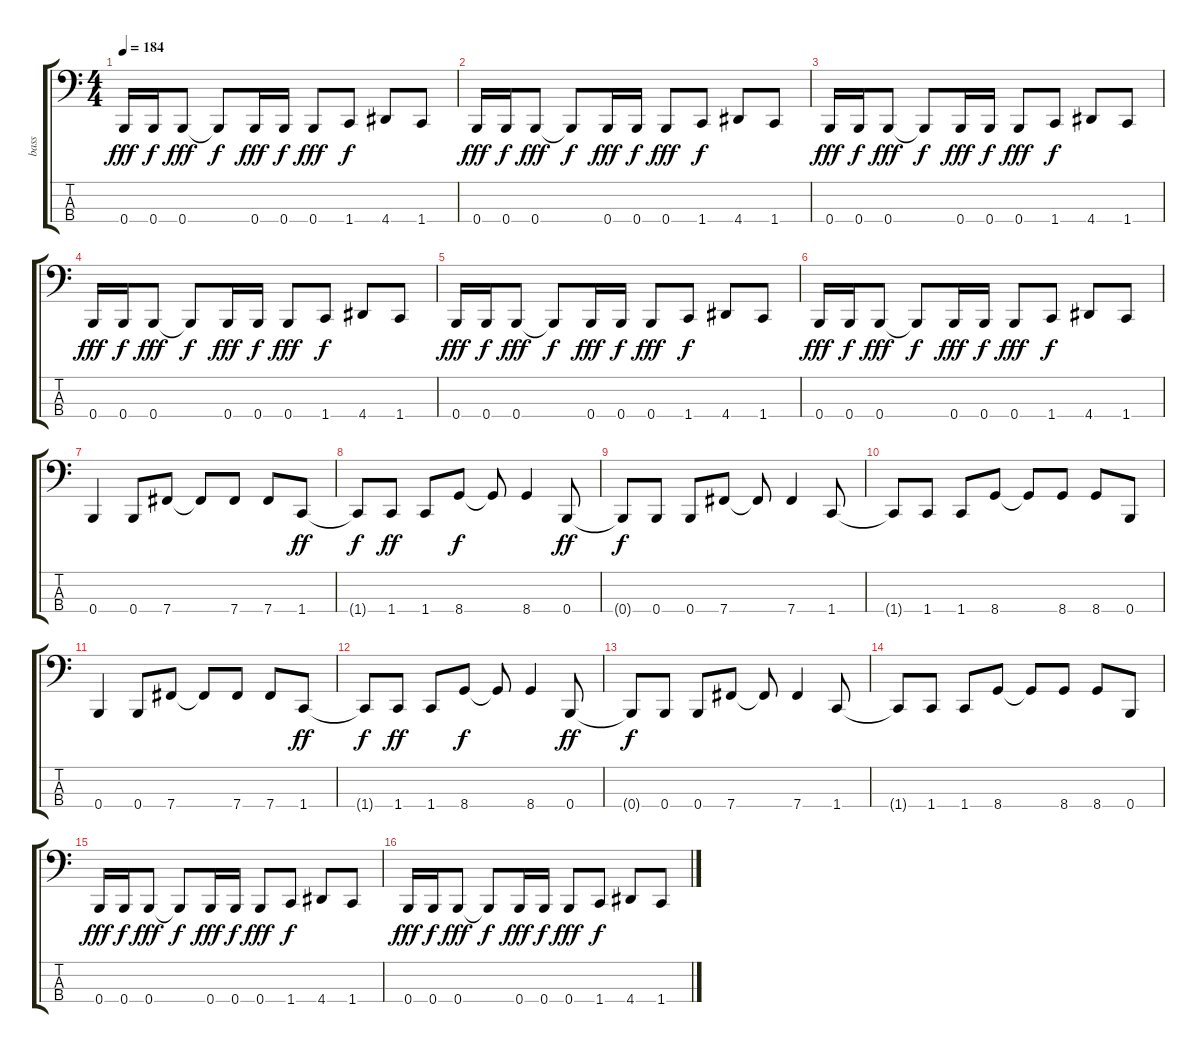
\track ("bass" "bass") {instrument electricbassfinger}
\staff {score tabs}
\tuning (E2 B1 Gb1 B0) {hide}
\ts (4 4)
\tempo 184
\clef f4
\ks c
0.4.16{dy fff} 0.4.16{dy f} 0.4.8{dy fff} 0.4{t}.8{dy f} 0.4.16{dy fff} 0.4.16{dy f} 0.4.8{dy fff} 1.4.8{dy f} 4.4.8 1.4.8 |
0.4.16{dy fff} 0.4.16{dy f} 0.4.8{dy fff} 0.4{t}.8{dy f} 0.4.16{dy fff} 0.4.16{dy f} 0.4.8{dy fff} 1.4.8{dy f} 4.4.8 1.4.8 |
0.4.16{dy fff} 0.4.16{dy f} 0.4.8{dy fff} 0.4{t}.8{dy f} 0.4.16{dy fff} 0.4.16{dy f} 0.4.8{dy fff} 1.4.8{dy f} 4.4.8 1.4.8 |
0.4.16{dy fff} 0.4.16{dy f} 0.4.8{dy fff} 0.4{t}.8{dy f} 0.4.16{dy fff} 0.4.16{dy f} 0.4.8{dy fff} 1.4.8{dy f} 4.4.8 1.4.8 |
0.4.16{dy fff} 0.4.16{dy f} 0.4.8{dy fff} 0.4{t}.8{dy f} 0.4.16{dy fff} 0.4.16{dy f} 0.4.8{dy fff} 1.4.8{dy f} 4.4.8 1.4.8 |
0.4.16{dy fff} 0.4.16{dy f} 0.4.8{dy fff} 0.4{t}.8{dy f} 0.4.16{dy fff} 0.4.16{dy f} 0.4.8{dy fff} 1.4.8{dy f} 4.4.8 1.4.8 |
0.4.4 0.4.8 7.4.8 7.4{t}.8 7.4.8 7.4.8 1.4.8{dy ff} |
1.4{t}.8{dy f} 1.4.8{dy ff} 1.4.8 8.4.8{dy f} 8.4{t}.8 8.4.4 0.4.8{dy ff} |
0.4{t}.8{dy f} 0.4.8 0.4.8 7.4.8 7.4{t}.8 7.4.4 1.4.8 |
1.4{t}.8 1.4.8 1.4.8 8.4.8 8.4{t}.8 8.4.8 8.4.8 0.4.8 |
0.4.4 0.4.8 7.4.8 7.4{t}.8 7.4.8 7.4.8 1.4.8{dy ff} |
1.4{t}.8{dy f} 1.4.8{dy ff} 1.4.8 8.4.8{dy f} 8.4{t}.8 8.4.4 0.4.8{dy ff} |
0.4{t}.8{dy f} 0.4.8 0.4.8 7.4.8 7.4{t}.8 7.4.4 1.4.8 |
1.4{t}.8 1.4.8 1.4.8 8.4.8 8.4{t}.8 8.4.8 8.4.8 0.4.8 |
0.4.16{dy fff} 0.4.16{dy f} 0.4.8{dy fff} 0.4{t}.8{dy f} 0.4.16{dy fff} 0.4.16{dy f} 0.4.8{dy fff} 1.4.8{dy f} 4.4.8 1.4.8 |
0.4.16{dy fff} 0.4.16{dy f} 0.4.8{dy fff} 0.4{t}.8{dy f} 0.4.16{dy fff} 0.4.16{dy f} 0.4.8{dy fff} 1.4.8{dy f} 4.4.8 1.4.8
